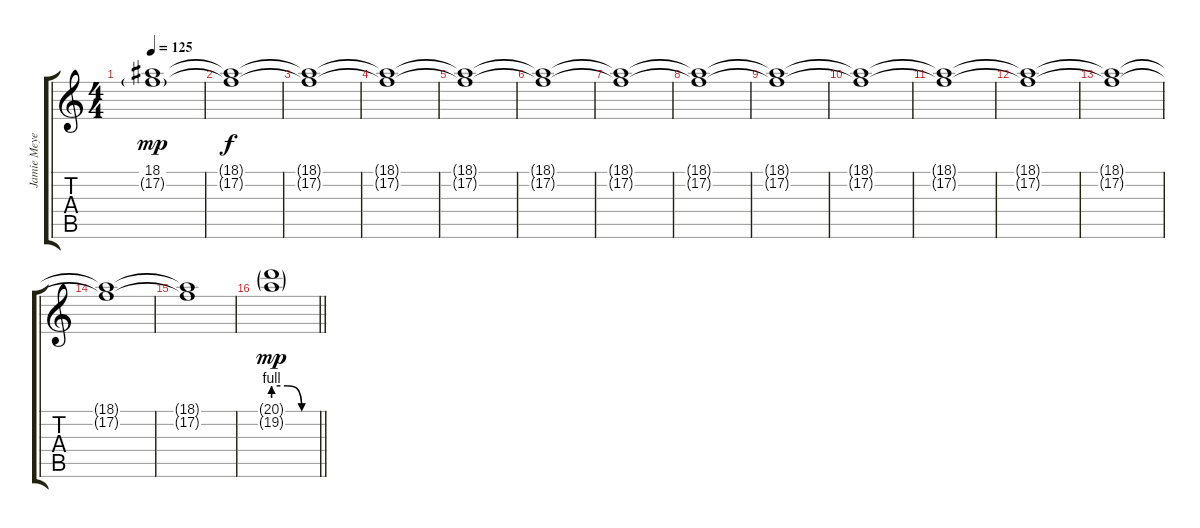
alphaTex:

\track ("Jamie Meyer" "Jamie Meye") {instrument stringensemble2}
\staff {score tabs}
\tuning (E4 C4 G3 C3 G2 C2) {hide}
\ts (4 4)
\tempo 125
\clef g2
\ks c
(18.1 17.2{g}).1{dy mp} |
(18.1{t} 17.2{t}).1{dy f} |
(18.1{t} 17.2{t}).1 |
(18.1{t} 17.2{t}).1 |
(18.1{t} 17.2{t}).1 |
(18.1{t} 17.2{t}).1 |
(18.1{t} 17.2{t}).1 |
(18.1{t} 17.2{t}).1 |
(18.1{t} 17.2{t}).1 |
(18.1{t} 17.2{t}).1 |
(18.1{t} 17.2{t}).1 |
(18.1{t} 17.2{t}).1 |
(18.1{t} 17.2{t}).1 |
(18.1{t} 17.2{t}).1 |
(18.1{t} 17.2{t}).1 |
\barLineRight lightlight
(20.1{be (custom 0 4 20 4 40 0 60 0) g} 19.2{be (custom 0 4 20 4 40 0 60 0) g}).1{dy mp}
